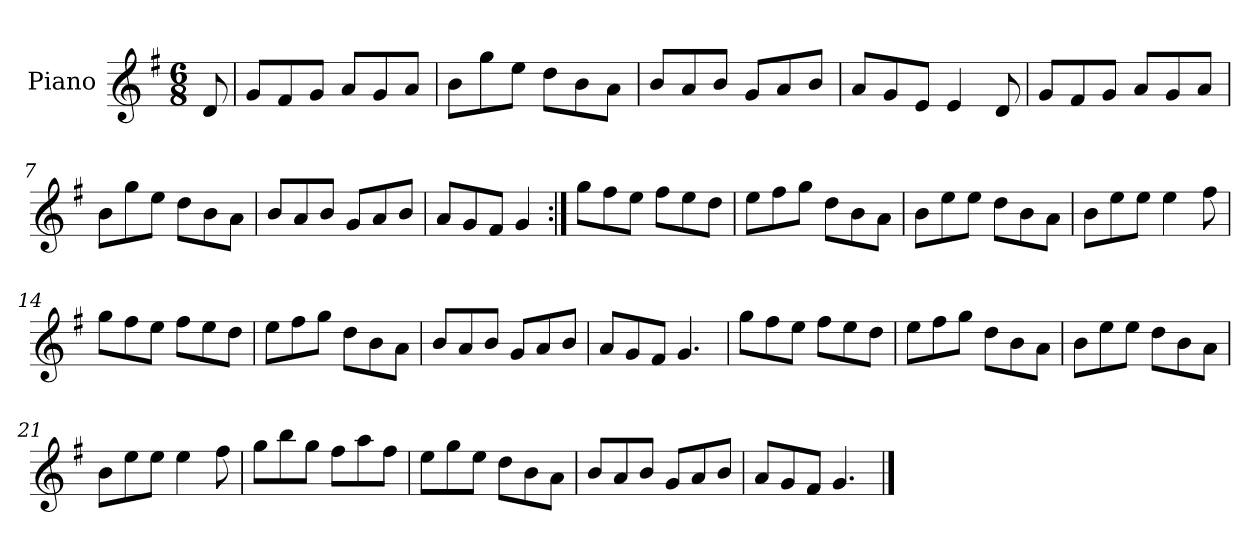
**kern
*part1
*staff1
*I"Piano
*I'Pno
*clefG2
*k[f#]
*G:
*M6/8
=1
8d/
=2
8g/L
8f#/
8g/J
8a/L
8g/
8a/J
=3
8b\L
8gg\
8ee\J
8dd\L
8b\
8a\J
=4
8b/L
8a/
8b/J
8g/L
8a/
8b/J
=5
8a/L
8g/
8e/J
4e/
8d/
=6
8g/L
8f#/
8g/J
8a/L
8g/
8a/J
=7
8b\L
8gg\
8ee\J
8dd\L
8b\
8a\J
=8
8b/L
8a/
8b/J
8g/L
8a/
8b/J
!!LO:LB:g=z
=9
8a/L
8g/
8f#/J
4g/
=10:|!
8gg\L
8ff#\
8ee\J
8ff#\L
8ee\
8dd\J
=11
8ee\L
8ff#\
8gg\J
8dd\L
8b\
8a\J
=12
8b\L
8ee\
8ee\J
8dd\L
8b\
8a\J
=13
8b\L
8ee\
8ee\J
4ee\
8ff#\
=14
8gg\L
8ff#\
8ee\J
8ff#\L
8ee\
8dd\J
=15
8ee\L
8ff#\
8gg\J
8dd\L
8b\
8a\J
!!LO:LB:g=z
=16
8b/L
8a/
8b/J
8g/L
8a/
8b/J
=17
8a/L
8g/
8f#/J
4.g/
=18
8gg\L
8ff#\
8ee\J
8ff#\L
8ee\
8dd\J
=19
8ee\L
8ff#\
8gg\J
8dd\L
8b\
8a\J
=20
8b\L
8ee\
8ee\J
8dd\L
8b\
8a\J
=21
8b\L
8ee\
8ee\J
4ee\
8ff#\
=22
8gg\L
8bb\
8gg\J
8ff#\L
8aa\
8ff#\J
=23
8ee\L
8gg\
8ee\J
8dd\L
8b\
8a\J
!!LO:LB:g=z
=24
8b/L
8a/
8b/J
8g/L
8a/
8b/J
=25
8a/L
8g/
8f#/J
4.g/
==
*-
